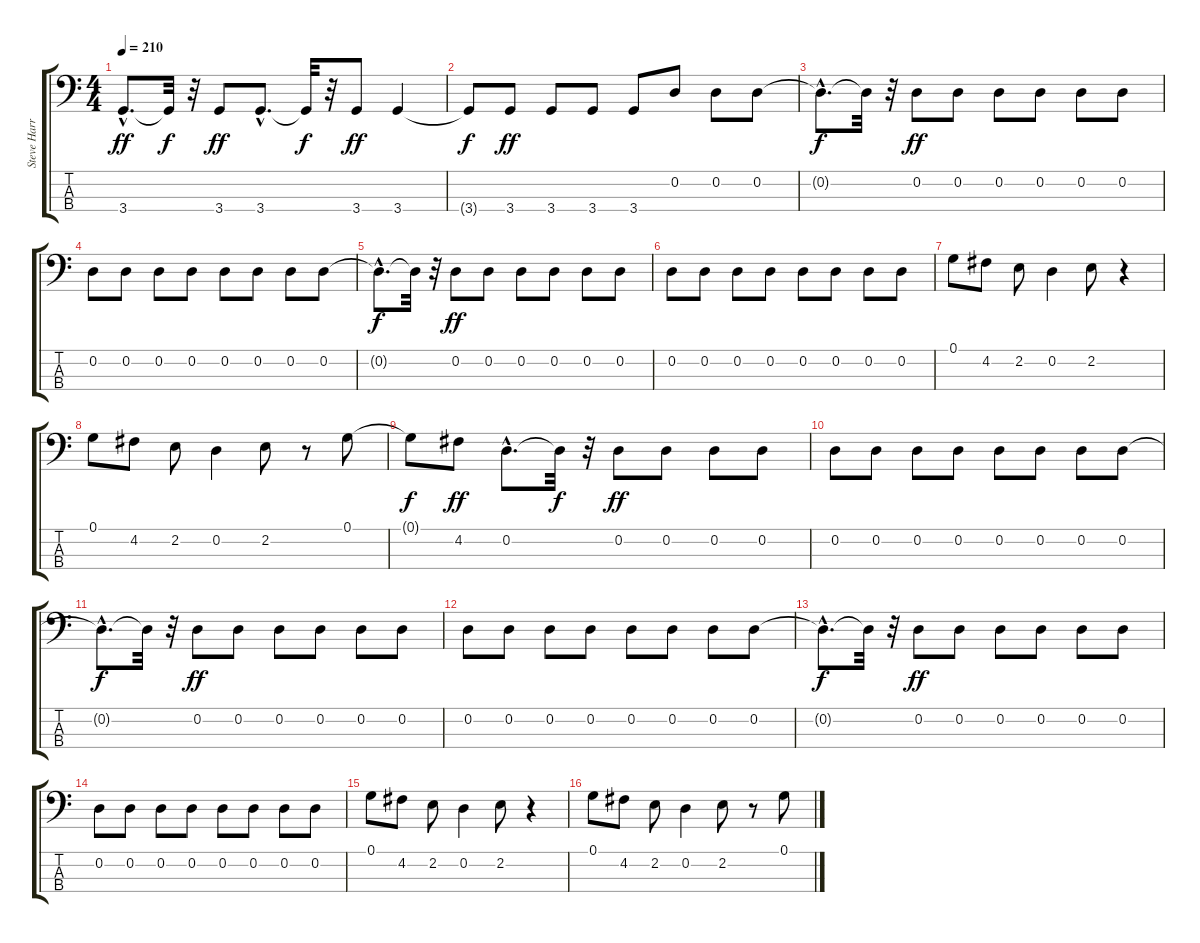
\track ("Steve Harris" "Steve Harr") {instrument electricbassfinger}
\staff {score tabs}
\tuning (G2 D2 A1 E1) {hide}
\ts (4 4)
\tempo 210
\clef f4
\ks c
3.4{hac}.8{d dy ff} 3.4{t}.32{dy f} r.32 3.4.8{dy ff} 3.4{hac}.8{d} 3.4{t}.32{dy f} r.32 3.4.8{dy ff} 3.4.4 |
3.4{t}.8{dy f} 3.4.8{dy ff} 3.4.8 3.4.8 3.4.8 0.2.8 0.2.8 0.2.8 |
0.2{hac t}.8{d dy f} 0.2{t}.32 r.32 0.2.8{dy ff} 0.2.8 0.2.8 0.2.8 0.2.8 0.2.8 |
0.2.8 0.2.8 0.2.8 0.2.8 0.2.8 0.2.8 0.2.8 0.2.8 |
0.2{hac t}.8{d dy f} 0.2{t}.32 r.32 0.2.8{dy ff} 0.2.8 0.2.8 0.2.8 0.2.8 0.2.8 |
0.2.8 0.2.8 0.2.8 0.2.8 0.2.8 0.2.8 0.2.8 0.2.8 |
0.1.8 4.2.8 2.2.8 0.2.4 2.2.8 r.4 |
0.1.8 4.2.8 2.2.8 0.2.4 2.2.8 r.8 0.1.8 |
0.1{t}.8{dy f} 4.2.8{dy ff} 0.2{hac}.8{d} 0.2{t}.32{dy f} r.32 0.2.8{dy ff} 0.2.8 0.2.8 0.2.8 |
0.2.8 0.2.8 0.2.8 0.2.8 0.2.8 0.2.8 0.2.8 0.2.8 |
0.2{hac t}.8{d dy f} 0.2{t}.32 r.32 0.2.8{dy ff} 0.2.8 0.2.8 0.2.8 0.2.8 0.2.8 |
0.2.8 0.2.8 0.2.8 0.2.8 0.2.8 0.2.8 0.2.8 0.2.8 |
0.2{hac t}.8{d dy f} 0.2{t}.32 r.32 0.2.8{dy ff} 0.2.8 0.2.8 0.2.8 0.2.8 0.2.8 |
0.2.8 0.2.8 0.2.8 0.2.8 0.2.8 0.2.8 0.2.8 0.2.8 |
0.1.8 4.2.8 2.2.8 0.2.4 2.2.8 r.4 |
0.1.8 4.2.8 2.2.8 0.2.4 2.2.8 r.8 0.1.8
